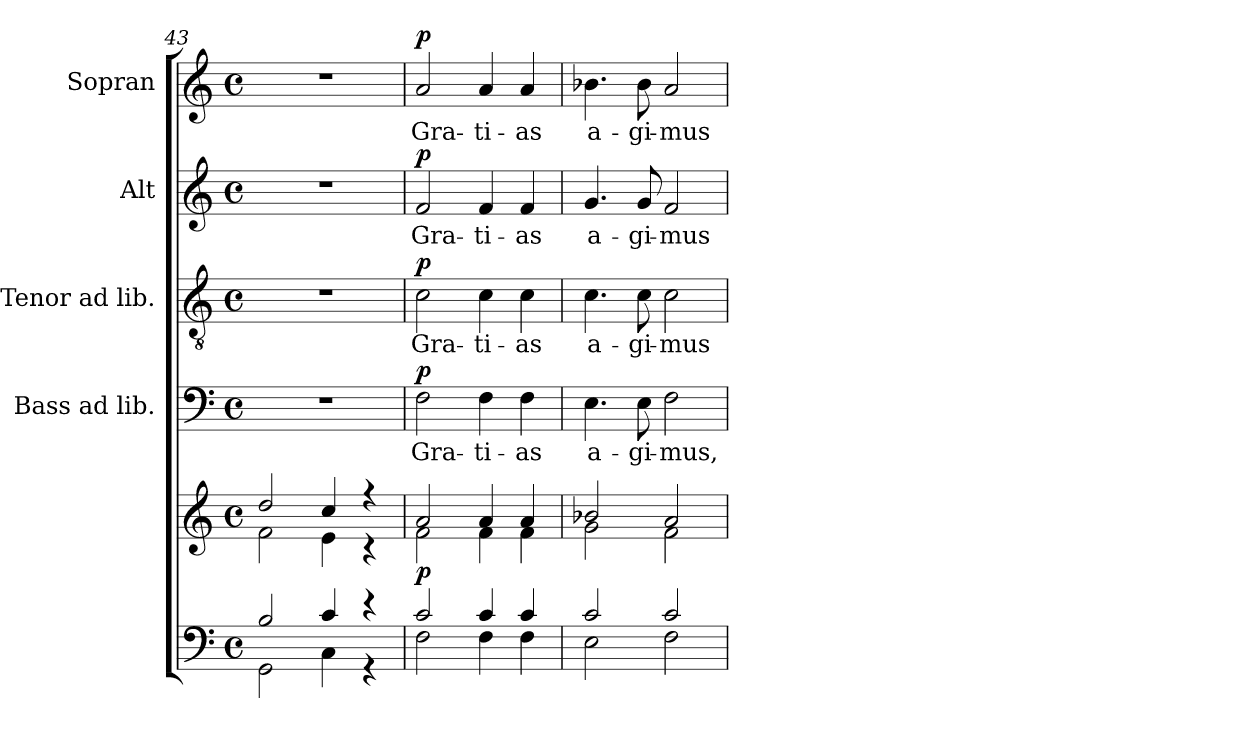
**kern	**kern	**dynam	**kern	**text	**dynam	**kern	**text	**dynam	**kern	**text	**dynam	**kern	**text	**dynam
*part5	*part5	*part5	*part4	*part4	*part4	*part3	*part3	*part3	*part2	*part2	*part2	*part1	*part1	*part1
*staff6	*staff5	*staff5/6	*staff4	*staff4	*staff4	*staff3	*staff3	*staff3	*staff2	*staff2	*staff2	*staff1	*staff1	*staff1
*	*	*	*I"Bass ad lib.	*	*	*I"Tenor ad lib.	*	*	*I"Alt	*	*	*I"Sopran	*	*
*	*	*	*I'B.	*	*	*I'T.	*	*	*I'A.	*	*	*I'S.	*	*
*clefF4	*clefG2	*	*clefF4	*	*	*clefGv2	*	*	*clefG2	*	*	*clefG2	*	*
*k[]	*k[]	*	*k[]	*	*	*k[]	*	*	*k[]	*	*	*k[]	*	*
*C:	*C:	*	*C:	*	*	*C:	*	*	*C:	*	*	*C:	*	*
*M4/4	*M4/4	*	*M4/4	*	*	*M4/4	*	*	*M4/4	*	*	*M4/4	*	*
*met(c)	*met(c)	*	*met(c)	*	*	*met(c)	*	*	*met(c)	*	*	*met(c)	*	*
=43	=43	=43	=43	=43	=43	=43	=43	=43	=43	=43	=43	=43	=43	=43
*^	*^	*	*	*	*	*	*	*	*	*	*	*	*	*
2B/	2GG\	2dd/	2f\	.	1r	.	.	1r	.	.	1r	.	.	1r	.	.
4c/	4C\	4cc/	4e\	.	.	.	.	.	.	.	.	.	.	.	.	.
4r	4r	4r	4r	.	.	.	.	.	.	.	.	.	.	.	.	.
=44	=44	=44	=44	=44	=44	=44	=44	=44	=44	=44	=44	=44	=44	=44	=44	=44
!	!	!	!	!LO:DY:b	!	!LO:LY:b	!LO:DY:a	!	!LO:LY:b	!LO:DY:a	!	!LO:LY:b	!LO:DY:a	!	!LO:LY:b	!LO:DY:a
2c/	2F\	2a/	2f\	p	2F\	Gra-	p	2c\	Gra-	p	2f/	Gra-	p	2a/	Gra-	p
!	!	!	!	!	!	!LO:LY:b	!	!	!LO:LY:b	!	!	!LO:LY:b	!	!	!LO:LY:b	!
4c/	4F\	4a/	4f\	.	4F\	-ti-	.	4c\	-ti-	.	4f/	-ti-	.	4a/	-ti-	.
!	!	!	!	!	!	!LO:LY:b	!	!	!LO:LY:b	!	!	!LO:LY:b	!	!	!LO:LY:b	!
4c/	4F\	4a/	4f\	.	4F\	-as	.	4c\	-as	.	4f/	-as	.	4a/	-as	.
=45	=45	=45	=45	=45	=45	=45	=45	=45	=45	=45	=45	=45	=45	=45	=45	=45
!	!	!	!	!	!	!LO:LY:b	!	!	!LO:LY:b	!	!	!LO:LY:b	!	!	!LO:LY:b	!
2c/	2E\	2b-X/	2g\	.	4.E\	a-	.	4.c\	a-	.	4.g/	a-	.	4.b-X\	a-	.
!	!	!	!	!	!	!LO:LY:b	!	!	!LO:LY:b	!	!	!LO:LY:b	!	!	!LO:LY:b	!
.	.	.	.	.	8E\	-gi-	.	8c\	-gi-	.	8g/	-gi-	.	8b-\	-gi-	.
!	!	!	!	!	!	!LO:LY:b	!	!	!LO:LY:b	!	!	!LO:LY:b	!	!	!LO:LY:b	!
2c/	2F\	2a/	2f\	.	2F\	-mus,	.	2c\	-mus	.	2f/	-mus	.	2a/	-mus	.
*v	*v	*	*	*	*	*	*	*	*	*	*	*	*	*	*	*
*	*v	*v	*	*	*	*	*	*	*	*	*	*	*	*	*
=	=	=	=	=	=	=	=	=	=	=	=	=	=	=
*-	*-	*-	*-	*-	*-	*-	*-	*-	*-	*-	*-	*-	*-	*-
